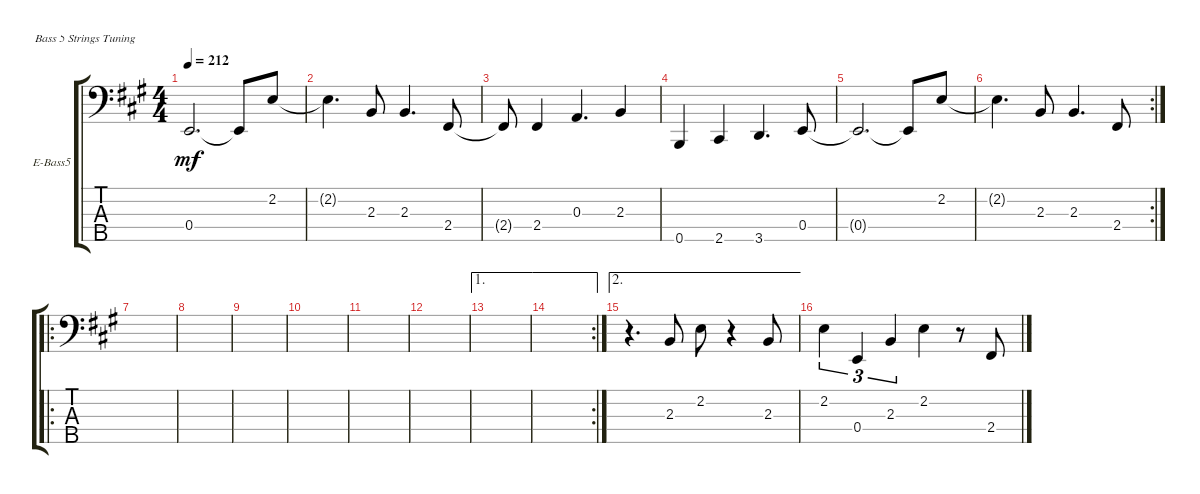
\defaultSystemsLayout 4
\bracketExtendMode groupsimilarinstruments
\firstSystemTrackNameOrientation horizontal
\otherSystemsTrackNameOrientation horizontal
\track ("Electric Bass" "E-Bass5") {instrument electricbassfinger}
\staff {score tabs}
\tuning (G2 D2 A1 E1 B0)
\ts (4 4)
\tempo 212
\clef f4
\ks f#minor
0.4{t}.2{d dy mf} 0.4{t}.8 2.2.8 |
2.2{t}.4{d} 2.3.8 2.3.4{d} 2.4.8 |
2.4{t}.8 2.4.4 0.3.4{d} 2.3.4 |
0.5.4 2.5.4 3.5.4{d} 0.4.8 |
0.4{t}.2{d} 0.4{t}.8 2.2.8 |
\rc 2
2.2{t}.4{d} 2.3.8 2.3.4{d} 2.4.8 |
\ro
|
|
|
|
|
|
\ae 1
|
\ae 1
\rc 2
|
\ae 2
r.4{d} 2.3.8 2.2.8 r.4 2.3.8 |
2.2.4{tu (3 2)} 0.4.4{tu (3 2)} 2.3.4{tu (3 2)} 2.2.4 r.8 2.4.8
